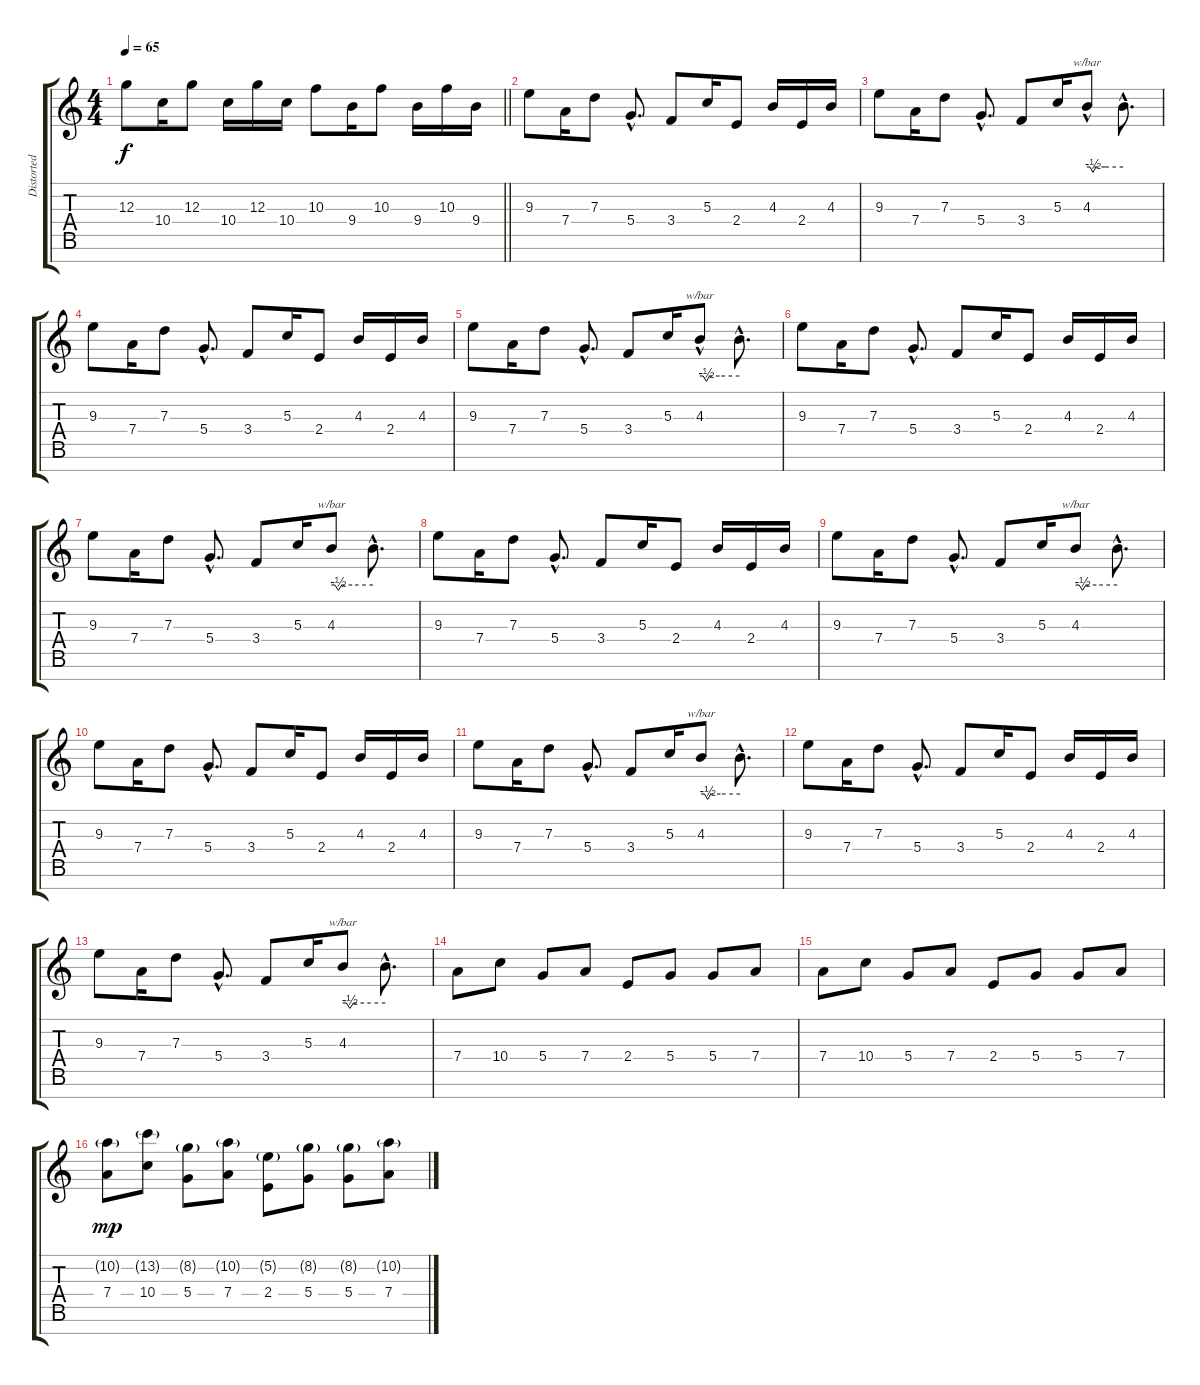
\track ("Distorted Guitar II" "Distorted ") {instrument distortionguitar}
\staff {score tabs}
\tuning (E4 B3 G3 D3 A2 E2 B1) {hide}
\ts (4 4)
\tempo 65
\clef g2
\barLineRight lightlight
\ks c
12.3.8{dy f} 10.4.16 12.3.8 10.4.16 12.3.16 10.4.16 10.3.8 9.4.16 10.3.8 9.4.16 10.3.16 9.4.16 |
\section ("" "")
9.3.8 7.4.16 7.3.8 5.4{hac}.8{d} 3.4.8 5.3.16 2.4.8 4.3.16 2.4.16 4.3.16 |
9.3.8 7.4.16 7.3.8 5.4{hac}.8{d} 3.4.8 5.3.16 4.3{hac}.8{tbe (custom default 0 0 5 0 10 -2 15 0 30 0 60 0)} 4.3{hac t}.8{d} |
9.3.8 7.4.16 7.3.8 5.4{hac}.8{d} 3.4.8 5.3.16 2.4.8 4.3.16 2.4.16 4.3.16 |
9.3.8 7.4.16 7.3.8 5.4{hac}.8{d} 3.4.8 5.3.16 4.3{hac}.8{tbe (custom default 0 0 5 0 10 -2 15 0 30 0 60 0)} 4.3{hac t}.8{d} |
9.3.8 7.4.16 7.3.8 5.4{hac}.8{d} 3.4.8 5.3.16 2.4.8 4.3.16 2.4.16 4.3.16 |
9.3.8 7.4.16 7.3.8 5.4{hac}.8{d} 3.4.8 5.3.16 4.3.8{tbe (custom default 0 0 5 0 10 -2 15 0 30 0 60 0)} 4.3{hac t}.8{d} |
9.3.8 7.4.16 7.3.8 5.4{hac}.8{d} 3.4.8 5.3.16 2.4.8 4.3.16 2.4.16 4.3.16 |
9.3.8 7.4.16 7.3.8 5.4{hac}.8{d} 3.4.8 5.3.16 4.3.8{tbe (custom default 0 0 5 0 10 -2 15 0 30 0 60 0)} 4.3{hac t}.8{d} |
9.3.8 7.4.16 7.3.8 5.4{hac}.8{d} 3.4.8 5.3.16 2.4.8 4.3.16 2.4.16 4.3.16 |
9.3.8 7.4.16 7.3.8 5.4{hac}.8{d} 3.4.8 5.3.16 4.3.8{tbe (custom default 0 0 5 0 10 -2 15 0 30 0 60 0)} 4.3{hac t}.8{d} |
9.3.8 7.4.16 7.3.8 5.4{hac}.8{d} 3.4.8 5.3.16 2.4.8 4.3.16 2.4.16 4.3.16 |
9.3.8 7.4.16 7.3.8 5.4{hac}.8{d} 3.4.8 5.3.16 4.3.8{tbe (custom default 0 0 5 0 10 -2 15 0 30 0 60 0)} 4.3{hac t}.8{d} |
7.4.8 10.4.8 5.4.8 7.4.8 2.4.8 5.4.8 5.4.8 7.4.8 |
7.4.8 10.4.8 5.4.8 7.4.8 2.4.8 5.4.8 5.4.8 7.4.8 |
(10.2{g} 7.4).8{dy mp} (13.2{g} 10.4).8 (8.2{g} 5.4).8 (10.2{g} 7.4).8 (5.2{g} 2.4).8 (8.2{g} 5.4).8 (8.2{g} 5.4).8 (10.2{g} 7.4).8
